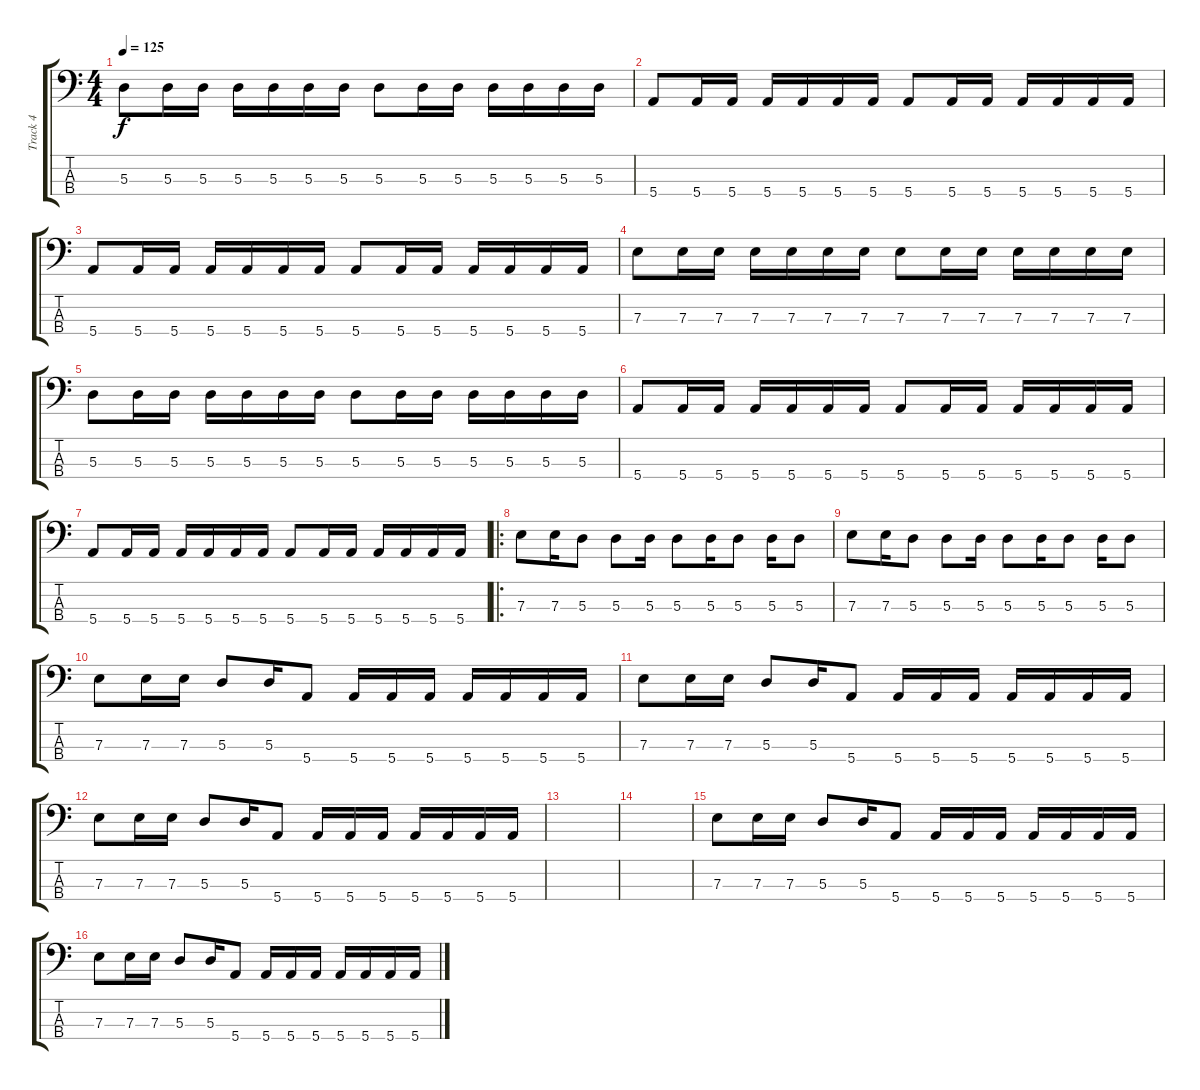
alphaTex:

\track ("Track 4" "Track 4") {instrument electricbassfinger}
\staff {score tabs}
\tuning (G2 D2 A1 E1) {hide}
\ts (4 4)
\tempo 125
\clef f4
\ks c
5.3.8{dy f} 5.3.16 5.3.16 5.3.16 5.3.16 5.3.16 5.3.16 5.3.8 5.3.16 5.3.16 5.3.16 5.3.16 5.3.16 5.3.16 |
5.4.8 5.4.16 5.4.16 5.4.16 5.4.16 5.4.16 5.4.16 5.4.8 5.4.16 5.4.16 5.4.16 5.4.16 5.4.16 5.4.16 |
5.4.8 5.4.16 5.4.16 5.4.16 5.4.16 5.4.16 5.4.16 5.4.8 5.4.16 5.4.16 5.4.16 5.4.16 5.4.16 5.4.16 |
7.3.8 7.3.16 7.3.16 7.3.16 7.3.16 7.3.16 7.3.16 7.3.8 7.3.16 7.3.16 7.3.16 7.3.16 7.3.16 7.3.16 |
5.3.8 5.3.16 5.3.16 5.3.16 5.3.16 5.3.16 5.3.16 5.3.8 5.3.16 5.3.16 5.3.16 5.3.16 5.3.16 5.3.16 |
5.4.8 5.4.16 5.4.16 5.4.16 5.4.16 5.4.16 5.4.16 5.4.8 5.4.16 5.4.16 5.4.16 5.4.16 5.4.16 5.4.16 |
5.4.8 5.4.16 5.4.16 5.4.16 5.4.16 5.4.16 5.4.16 5.4.8 5.4.16 5.4.16 5.4.16 5.4.16 5.4.16 5.4.16 |
\ro
7.3.8 7.3.16 5.3.8 5.3.8 5.3.16 5.3.8 5.3.16 5.3.8 5.3.16 5.3.8 |
7.3.8 7.3.16 5.3.8 5.3.8 5.3.16 5.3.8 5.3.16 5.3.8 5.3.16 5.3.8 |
7.3.8 7.3.16 7.3.16 5.3.8 5.3.16 5.4.8 5.4.16 5.4.16 5.4.16 5.4.16 5.4.16 5.4.16 5.4.16 |
7.3.8 7.3.16 7.3.16 5.3.8 5.3.16 5.4.8 5.4.16 5.4.16 5.4.16 5.4.16 5.4.16 5.4.16 5.4.16 |
7.3.8 7.3.16 7.3.16 5.3.8 5.3.16 5.4.8 5.4.16 5.4.16 5.4.16 5.4.16 5.4.16 5.4.16 5.4.16 |
|
|
7.3.8 7.3.16 7.3.16 5.3.8 5.3.16 5.4.8 5.4.16 5.4.16 5.4.16 5.4.16 5.4.16 5.4.16 5.4.16 |
7.3.8 7.3.16 7.3.16 5.3.8 5.3.16 5.4.8 5.4.16 5.4.16 5.4.16 5.4.16 5.4.16 5.4.16 5.4.16
